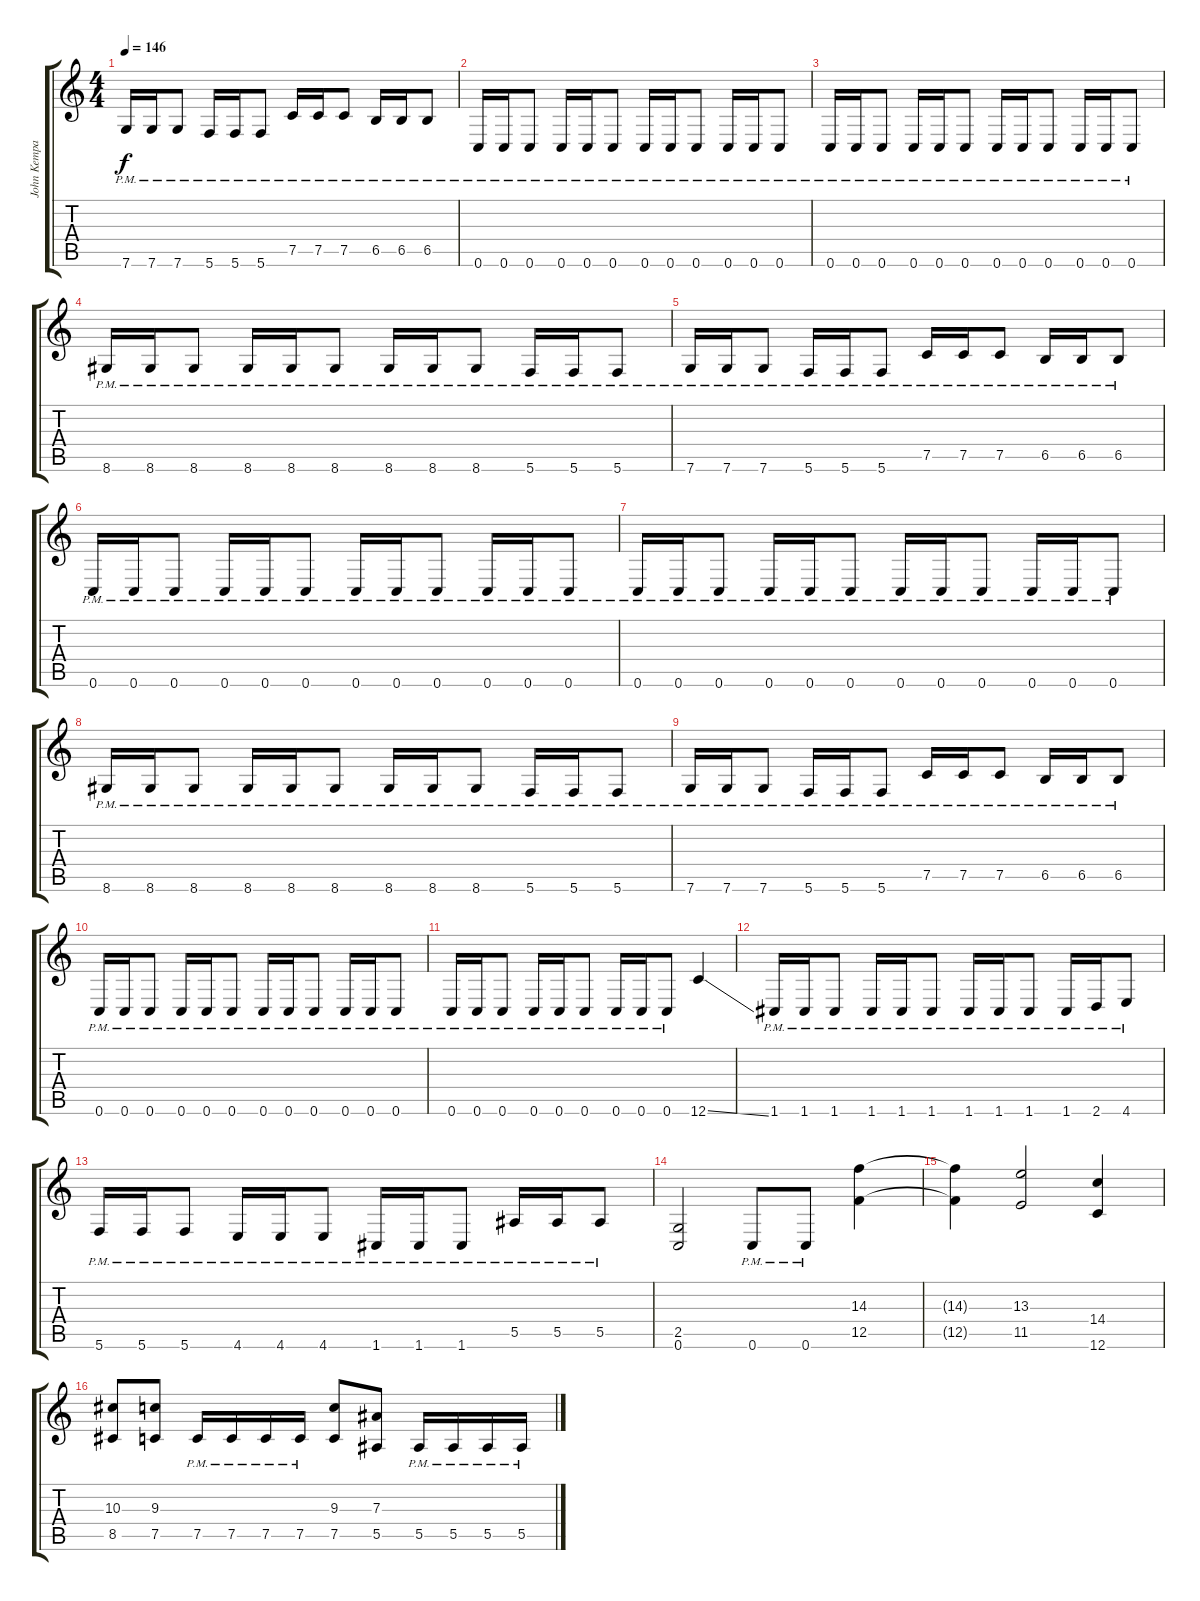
\track ("John Kempainen (Rhythm Guitar)" "John Kempa") {instrument distortionguitar}
\staff {score tabs}
\tuning (C4 G3 Eb3 Bb2 F2 C2) {hide}
\ts (4 4)
\tempo 146
\clef g2
\ks c
7.6{pm}.16{dy f} 7.6{pm}.16 7.6{pm}.8 5.6{pm}.16 5.6{pm}.16 5.6{pm}.8 7.5{pm}.16 7.5{pm}.16 7.5{pm}.8 6.5{pm}.16 6.5{pm}.16 6.5{pm}.8 |
0.6{pm}.16 0.6{pm}.16 0.6{pm}.8 0.6{pm}.16 0.6{pm}.16 0.6{pm}.8 0.6{pm}.16 0.6{pm}.16 0.6{pm}.8 0.6{pm}.16 0.6{pm}.16 0.6{pm}.8 |
0.6{pm}.16 0.6{pm}.16 0.6{pm}.8 0.6{pm}.16 0.6{pm}.16 0.6{pm}.8 0.6{pm}.16 0.6{pm}.16 0.6{pm}.8 0.6{pm}.16 0.6{pm}.16 0.6{pm}.8 |
8.6{pm}.16 8.6{pm}.16 8.6{pm}.8 8.6{pm}.16 8.6{pm}.16 8.6{pm}.8 8.6{pm}.16 8.6{pm}.16 8.6{pm}.8 5.6{pm}.16 5.6{pm}.16 5.6{pm}.8 |
7.6{pm}.16 7.6{pm}.16 7.6{pm}.8 5.6{pm}.16 5.6{pm}.16 5.6{pm}.8 7.5{pm}.16 7.5{pm}.16 7.5{pm}.8 6.5{pm}.16 6.5{pm}.16 6.5{pm}.8 |
0.6{pm}.16 0.6{pm}.16 0.6{pm}.8 0.6{pm}.16 0.6{pm}.16 0.6{pm}.8 0.6{pm}.16 0.6{pm}.16 0.6{pm}.8 0.6{pm}.16 0.6{pm}.16 0.6{pm}.8 |
0.6{pm}.16 0.6{pm}.16 0.6{pm}.8 0.6{pm}.16 0.6{pm}.16 0.6{pm}.8 0.6{pm}.16 0.6{pm}.16 0.6{pm}.8 0.6{pm}.16 0.6{pm}.16 0.6{pm}.8 |
8.6{pm}.16 8.6{pm}.16 8.6{pm}.8 8.6{pm}.16 8.6{pm}.16 8.6{pm}.8 8.6{pm}.16 8.6{pm}.16 8.6{pm}.8 5.6{pm}.16 5.6{pm}.16 5.6{pm}.8 |
7.6{pm}.16 7.6{pm}.16 7.6{pm}.8 5.6{pm}.16 5.6{pm}.16 5.6{pm}.8 7.5{pm}.16 7.5{pm}.16 7.5{pm}.8 6.5{pm}.16 6.5{pm}.16 6.5{pm}.8 |
0.6{pm}.16 0.6{pm}.16 0.6{pm}.8 0.6{pm}.16 0.6{pm}.16 0.6{pm}.8 0.6{pm}.16 0.6{pm}.16 0.6{pm}.8 0.6{pm}.16 0.6{pm}.16 0.6{pm}.8 |
0.6{pm}.16 0.6{pm}.16 0.6{pm}.8 0.6{pm}.16 0.6{pm}.16 0.6{pm}.8 0.6{pm}.16 0.6{pm}.16 0.6{pm}.8 12.6{ss}.4 |
1.6{pm}.16 1.6{pm}.16 1.6{pm}.8 1.6{pm}.16 1.6{pm}.16 1.6{pm}.8 1.6{pm}.16 1.6{pm}.16 1.6{pm}.8 1.6{pm}.16 2.6{pm}.16 4.6{pm}.8 |
5.6{pm}.16 5.6{pm}.16 5.6{pm}.8 4.6{pm}.16 4.6{pm}.16 4.6{pm}.8 1.6{pm}.16 1.6{pm}.16 1.6{pm}.8 5.5{pm}.16 5.5{pm}.16 5.5{pm}.8 |
(2.5 0.6).2 0.6{pm}.8 0.6{pm}.8 (14.3 12.5).4 |
(14.3{t} 12.5{t}).4 (13.3 11.5).2 (14.4 12.6).4 |
(10.3 8.5).8 (9.3 7.5).8 7.5{pm}.16 7.5{pm}.16 7.5{pm}.16 7.5{pm}.16 (9.3 7.5).8 (7.3 5.5).8 5.5{pm}.16 5.5{pm}.16 5.5{pm}.16 5.5{pm}.16
